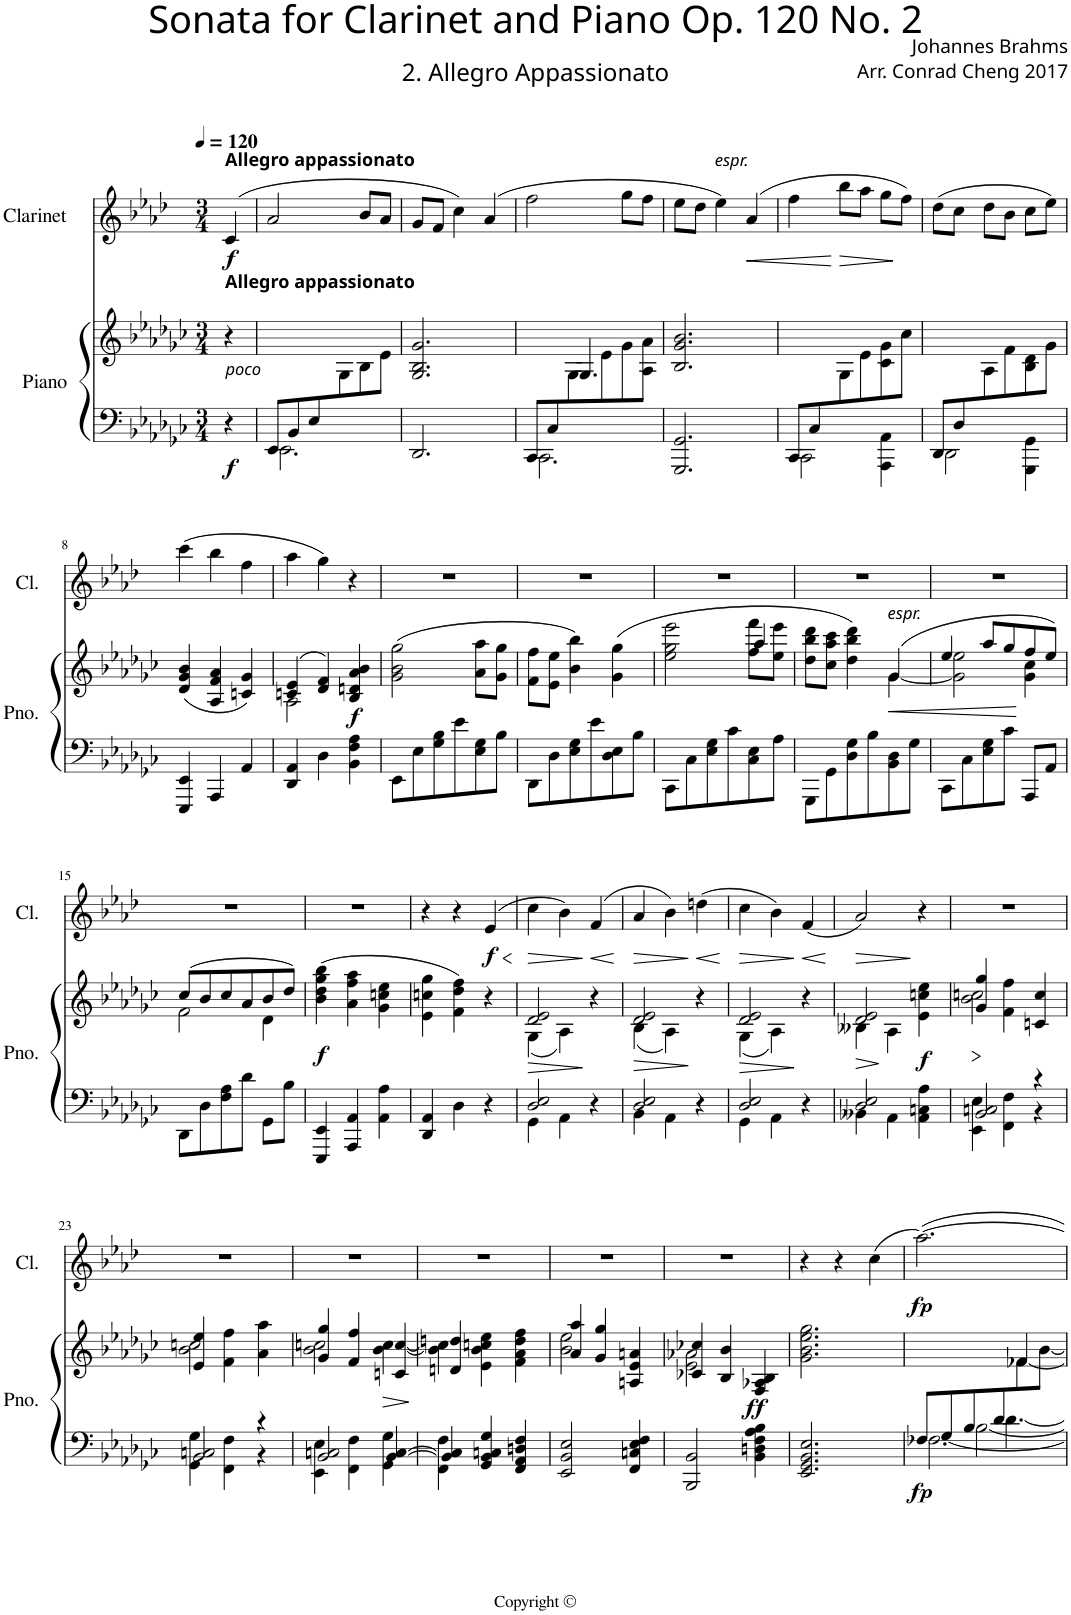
**kern	**kern	**dynam	**kern	**dynam
*part2	*part2	*part2	*part1	*part1
*staff3	*staff2	*staff2/3	*staff1	*staff1
*I"Piano	*	*	*I"Clarinet	*
*I'Pno.	*	*	*I'Cl.	*
*clefF4	*clefG2	*	*clefG2	*
*	*	*	*Trd1c2	*
*k[b-e-a-d-g-c-]	*k[b-e-a-d-g-c-]	*	*k[b-e-a-d-]	*
*M3/4	*M3/4	*	*M3/4	*
*MM120	*MM120	*	*MM120	*
=1	=1	=1	=1	=1
!	!	!	!LO:TX:a:B:t=Allegro appassionato	!
!	!LO:TX:a:B:t=Allegro appassionato	!	!	!
!LO:TX:a:i:t=poco	!	!	!	!
!	!	!LO:DY:b=2	!	!LO:DY:b
4r	4r	f	(4c/	f
=2	=2	=2	=2	=2
*^	*^	*	*	*
8EE-/L	2.EE-\	2.ryy	4.ryy	.	2a-/	.
8BB-/	.	.	.	.	.	.
8E-/	.	.	.	.	.	.
4.ryy	.	.	8G-\	.	.	.
.	.	.	8B-\	.	8b-/L	.
.	.	.	8e-\J	.	8a-/J	.
*v	*v	*	*	*	*	*
*	*v	*v	*	*	*
=3	=3	=3	=3	=3
2.DD-/	2.G-/ 2.B-/ 2.g-/	.	8g/L	.
.	.	.	8f/J	.
.	.	.	4cc\)	.
.	.	.	(4a-/	.
=4	=4	=4	=4	=4
*^	*^	*	*	*
8CC-/L	2.CC-\	4ryy	4ryy	.	2ff\	.
8C-/	.	.	.	.	.	.
2ryy	.	4.G-/	8G-\	.	.	.
.	.	.	8e-\	.	.	.
.	.	.	8g-\	.	8gg\L	.
.	.	8ryy	8A-\ 8a-\J	.	8ff\J	.
*v	*v	*	*	*	*	*
*	*v	*v	*	*	*
=5	=5	=5	=5	=5
2.GGG-/ 2.GG-/	2.B-/ 2.g-/ 2.b-/	.	8ee-\L	.
.	.	.	8dd-\J	.
!	!	!	!LO:TX:a:i:t=espr.	!
.	.	.	4ee-\)	.
!	!	!	!	!LO:HP:b
.	.	.	(4a-/	<
=6	=6	=6	=6	=6
*^	*^	*	*	*
8CC-/L	2CC-\	2.ryy	4ryy	.	4ff\	.
8C-/	.	.	.	.	.	.
!	!	!	!	!	!	!LO:HP:n=1:b
2ryy	.	.	8G-\	.	8bb-\L	[ >
.	.	.	8e-\	.	8aa-\J	.
.	4AAA-\ 4AA-\	.	8c-\ 8g-\	.	8gg\L	.
.	.	.	8cc-\J	.	8ff\J)	]
=7	=7	=7	=7	=7	=7	=7
8DD-/L	2DD-\	2.ryy	4ryy	.	(8dd-\L	.
8D-/	.	.	.	.	8cc\J	.
2ryy	.	.	8A-\	.	8dd-\L	.
.	.	.	8f\	.	8b-\J	.
.	4GGG-\ 4GG-\	.	8B-\ 8d-\	.	8cc\L	.
.	.	.	8g-\J	.	8ee-\J)	.
*v	*v	*	*	*	*	*
*	*v	*v	*	*	*
!!LO:LB:g=z
=8	=8	=8	=8	=8
4EEE-/ 4EE-/	(4d-/ 4g-/ 4b-/	.	(4ccc\	.
4AAA-/	4A-/ 4f/ 4a-/	.	4bb-\	.
4AA-/	4cn/ 4g-/)	.	4ff\	.
=9	=9	=9	=9	=9
*	*^	*	*	*
4DD-/ 4AA-/	(4cn/ 4e-/	2A-\	.	4aa-\	.
4D-\	4d-/ 4f/)	.	.	4gg\)	.
!	!	!	!LO:DY:b	!	!
4BB-\ 4F\ 4A-\	4B-/ 4dn/ 4a-/ 4b-/	4ryy	f	4r	.
*	*v	*v	*	*	*
=10	=10	=10	=10	=10
8EE-\L	(2g-\ 2b-\ 2gg-\	.	2.r	.
8E-\	.	.	.	.
8G-\ 8B-\	.	.	.	.
8e-\	.	.	.	.
8E-\ 8G-\	8a-\ 8aa-\L	.	.	.
8B-\J	8g-\ 8gg-\J	.	.	.
=11	=11	=11	=11	=11
8DD-\L	8f\ 8ff\L	.	2.r	.
8D-\	8e-\ 8ee-\J	.	.	.
8E-\ 8G-\	4b-\ 4bb-\)	.	.	.
8e-\	.	.	.	.
8D-\ 8E-\	(4g-\ 4gg-\	.	.	.
8B-\J	.	.	.	.
=12	=12	=12	=12	=12
*	*^	*	*	*
*	*	*^	*	*	*
8CC-\L	2ee-\ 2gg-\ 2eee-\	2ryy	2ryy	.	2.r	.
8C-\	.	.	.	.	.	.
8E-\ 8G-\	.	.	.	.	.	.
8c-\	.	.	.	.	.	.
8C-\ 8E-\	8ff\ 8fff\L	4aa-/	4ryy	.	.	.
8A-\J	8ee-\ 8eee-\J	.	.	.	.	.
*	*	*v	*v	*	*	*
=13	=13	=13	=13	=13	=13
8GGG-\L	8dd-\ 8bb-\ 8ddd-\L	2ryy	.	2.r	.
8GG-\	8cc-\ 8aa-\ 8ccc-\J	.	.	.	.
8D-\ 8G-\	4dd-\ 4bb-\ 4ddd-\)	.	.	.	.
8B-\	.	.	.	.	.
!	!LO:TX:a:i:t=espr.	!	!	!	!
!	!	!	!LO:HP:b	!	!
8BB-\ 8D-\	(4g-/	[4g-\	<	.	.
8G-\J	.	.	.	.	.
=14	=14	=14	=14	=14	=14
8CC-\L	4ee-/	2g-\] 2ee-\	.	2.r	.
8C-\	.	.	.	.	.
8E-\ 8G-\	8aa-/L	.	.	.	.
8c-\J	8gg-/	.	.	.	.
8AAA-/L	8ff/	4g-\ 4cc-\	.	.	.
8AA-/J	8ee-/J)	.	.	.	.
!!LO:LB:g=z
=15	=15	=15	=15	=15	=15
8DD-\L	(8cc-/L	2f\	.	2.r	.
8D-\	8b-/	.	.	.	.
8F\ 8A-\	8cc-/	.	.	.	.
8d-\J	8a-/	.	.	.	.
8GG-\L	8b-/	4d-\	.	.	.
8B-\J	8dd-/J)	.	.	.	.
*	*v	*v	*	*	*
=16	=16	=16	=16	=16
!	!	!LO:DY:b	!	!
4EEE-/ 4EE-/	(4b-\ 4dd-\ 4gg-\ 4bb-\	f	2.r	.
4AAA-/ 4AA-/	4a-\ 4ff\ 4aa-\	.	.	.
4AA-\ 4A-\	4g-\ 4ccn\ 4ee-\	.	.	.
=17	=17	=17	=17	=17
4DD-/ 4AA-/	4e-\ 4ccn\ 4gg-\	.	4r	.
4D-\	4f\ 4dd-\ 4ff\)	.	4r	.
!	!	!	!	!LO:HP:b
!	!	!	!	!LO:DY:n=1:b
4r	4r	.	(4e-/	< f
.	.	.	.	[
=18	=18	=18	=18	=18
*^	*	*	*	*
!	!	!	!LO:HP:b	!	!LO:HP:b
*	*	*^	*	*	*
2D-/ 2E-/	4GG-\	2d-/ 2e-/	(4G-\	>	4cc\	>
.	4AA-\	.	4A-\)	.	4b-\)	.
!	!	!	!	!	!	!LO:HP:n=1:b
4r	4ryy	4r	4ryy	[	(4f/	] <
*v	*v	*	*	*	*	*
*	*v	*v	*	*	*
.	.	.	.	[
=19	=19	=19	=19	=19
*^	*	*	*	*
!	!	!	!LO:HP:b	!	!LO:HP:b
*	*	*^	*	*	*
2D-/ 2E-/	4BB-\	2d-/ 2e-/	(4B-\	>	4a-/	>
.	4AA-\	.	4A-\)	.	4b-\)	.
!	!	!	!	!	!	!LO:HP:n=1:b
4r	4ryy	4r	4ryy	]	(4ddn\	] <
*v	*v	*	*	*	*	*
*	*v	*v	*	*	*
.	.	.	.	[
=20	=20	=20	=20	=20
*^	*	*	*	*
!	!	!	!LO:HP:b	!	!LO:HP:b
*	*	*^	*	*	*
2D-/ 2E-/	4GG-\	2d-/ 2e-/	(4G-\	>	4cc\	>
.	4AA-\	.	4A-\)	.	4b-\)	.
!	!	!	!	!	!	!LO:HP:n=1:b
4r	4ryy	4r	4ryy	]	(4f/	] <
*v	*v	*	*	*	*	*
*	*v	*v	*	*	*
.	.	.	.	[
=21	=21	=21	=21	=21
*^	*	*	*	*
!	!	!	!LO:HP:b	!	!LO:HP:b
*	*	*^	*	*	*
2D-/ 2E-/	4BB--X\	2d-/ 2e-/	4B--X\	>	2a-/)	>
.	4AA-\	.	4A-\	]	.	.
!	!	!	!	!LO:DY:b	!	!
4AA-\ 4Cn\ 4A-\	4ryy	(4e-\ 4ccn\ 4ee-\	4ryy	f	4r	]
=22	=22	=22	=22	=22	=22	=22
4EE-\ 4E-\	2BB-/ 2Cn/	4g-/ 4gg-/	2b-\ 2ccn\	.	2.r	.
4FF\ 4F\	.	4f\ 4ff\	.	.	.	.
4r	4r	4cn/ 4cc/	4ryy	.	.	.
!!LO:LB:g=z
=23	=23	=23	=23	=23	=23	=23
4GG-\ 4G-\	2BB-/ 2Cn/	4e-/ 4ee-/	2b-\ 2ccn\	.	2.r	.
4FF\ 4F\	.	4f\ 4ff\	.	.	.	.
4r	4r	4a-\ 4aa-\	4ryy	.	.	.
=24	=24	=24	=24	=24	=24	=24
*	*	*	*^	*	*	*
4EE-\ 4E-\	2BB-/ 2Cn/	4g-/ 4gg-/	2ryy	2b-\ 2ccn\	.	2.r	.
4FF\ 4F\	.	4f/ 4ff/	.	.	.	.	.
4GG-\ 4G-\	[4BB-/ [4C/	4cn/ 4cc/	[4b-\ [4cc\	4ryy	.	.	.
*v	*v	*	*	*	*	*	*
*	*v	*v	*v	*	*	*
.	.	]	.	.
=25	=25	=25	=25	=25
*^	*^	*	*	*
4FF\ 4F\	4BB-/] 4C/]	4dn/ 4ddn/	4b-\] 4cc\]	.	2.r	.
4GG-/ 4BB-/ 4Cn/ 4G-/	2ryy	4e-\ 4b-\ 4ccn\ 4ee-\	2ryy	.	.	.
4FF/ 4AA-/ 4Dn/ 4F/	.	4f\ 4a-\ 4dd\ 4ff\	.	.	.	.
*v	*v	*	*	*	*	*
=26	=26	=26	=26	=26	=26
2EE-/ 2BB-/ 2E-/	4a-/ 4aa-/	2b-\ 2ee-\	.	2.r	.
.	4g-/ 4gg-/	.	.	.	.
4FF/ 4Cn/ 4E-/ 4F/	4An/ 4e-/ 4an/	4ryy	.	.	.
=27	=27	=27	=27	=27	=27
2BBB-/ 2BB-/	4c-X/ 4cc-X/	2e-\ 2a-X\	.	2.r	.
.	4B-/ 4b-/	.	.	.	.
!	!	!	!LO:DY:b	!	!
4BB-\ 4Dn\ 4F\ 4A-\ 4B-\	4F/ 4A-X/ 4B-/	4ryy	ff	.	.
*	*v	*v	*	*	*
=28	=28	=28	=28	=28
2.EE-/ 2.GG-/ 2.BB-/ 2.E-/	2.g-\ 2.b-\ 2.ee-\ 2.gg-\	.	4r	.
.	.	.	4r	.
.	.	.	(4cc\	.
=29	=29	=29	=29	=29
*^	*^	*	*	*
*	*^	*	*	*	*	*
*	*	*^	*	*	*	*	*
!	!	!	!	!	!	!LO:DY:b=2	!	!LO:DY:b
8F-X/L	[2.F-\	4.ryy	4ryy	2ryy	2ryy	fp	[2.aa-\)	fp
8G-/	.	.	.	.	.	.	.	.
8B-/	.	.	[2B-\	.	.	.	.	.
8d-/	.	[4.d-\	.	.	.	.	.	.
4ryy	.	.	.	[4f-X/	8f-\	.	.	.
.	.	.	.	.	[8b-\J	.	.	.
*v	*v	*v	*v	*	*	*	*	*
*	*v	*v	*	*	*
=	=	=	=	=
*-	*-	*-	*-	*-
